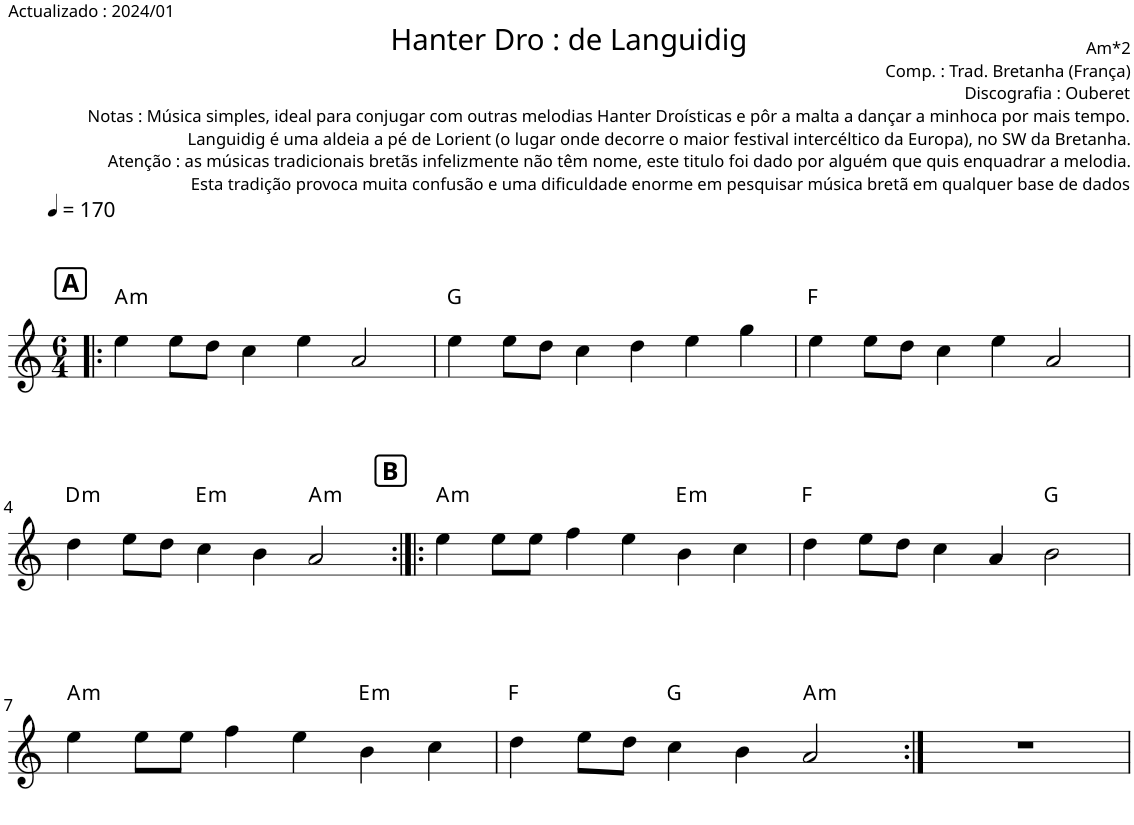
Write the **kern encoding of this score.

**kern	**harte
*part1	*part1
*staff1	*
*I"Piano	*
*I'Pno.	*
*clefG2	*
*k[]	*
*M6/4	*
*MM170	*
!!LO:REH:place=s1:a:B:cj:fs=12:t=A
=1!|:	=1!|:
!	!LO:H:kt=m
4ee\	A:min
8ee\L	.
8dd\J	.
4cc\	.
4ee\	.
2a/	.
=2	=2
4ee\	G:maj
8ee\L	.
8dd\J	.
4cc\	.
4dd\	.
4ee\	.
4gg\	.
=3	=3
4ee\	F:maj
8ee\L	.
8dd\J	.
4cc\	.
4ee\	.
2a/	.
!!LO:LB:g=z
=4	=4
!	!LO:H:kt=m
4dd\	D:min
8ee\L	.
8dd\J	.
!	!LO:H:kt=m
4cc\	E:min
4b\	.
!	!LO:H:kt=m
2a/	A:min
!!LO:REH:place=s1:a:B:cj:fs=12:t=B
=5:|!|:	=5:|!|:
*k[]	*
!	!LO:H:kt=m
4ee\	A:min
8ee\L	.
8ee\J	.
4ff\	.
4ee\	.
!	!LO:H:kt=m
4b\	E:min
4cc\	.
=6	=6
4dd\	F:maj
8ee\L	.
8dd\J	.
4cc\	.
4a/	.
2b\	G:maj
!!LO:LB:g=z
=7	=7
!	!LO:H:kt=m
4ee\	A:min
8ee\L	.
8ee\J	.
4ff\	.
4ee\	.
!	!LO:H:kt=m
4b\	E:min
4cc\	.
=8	=8
4dd\	F:maj
8ee\L	.
8dd\J	.
4cc\	G:maj
4b\	.
!	!LO:H:kt=m
2a/	A:min
=9:|!	=9:|!
1.r	.
=	=
*-	*-
